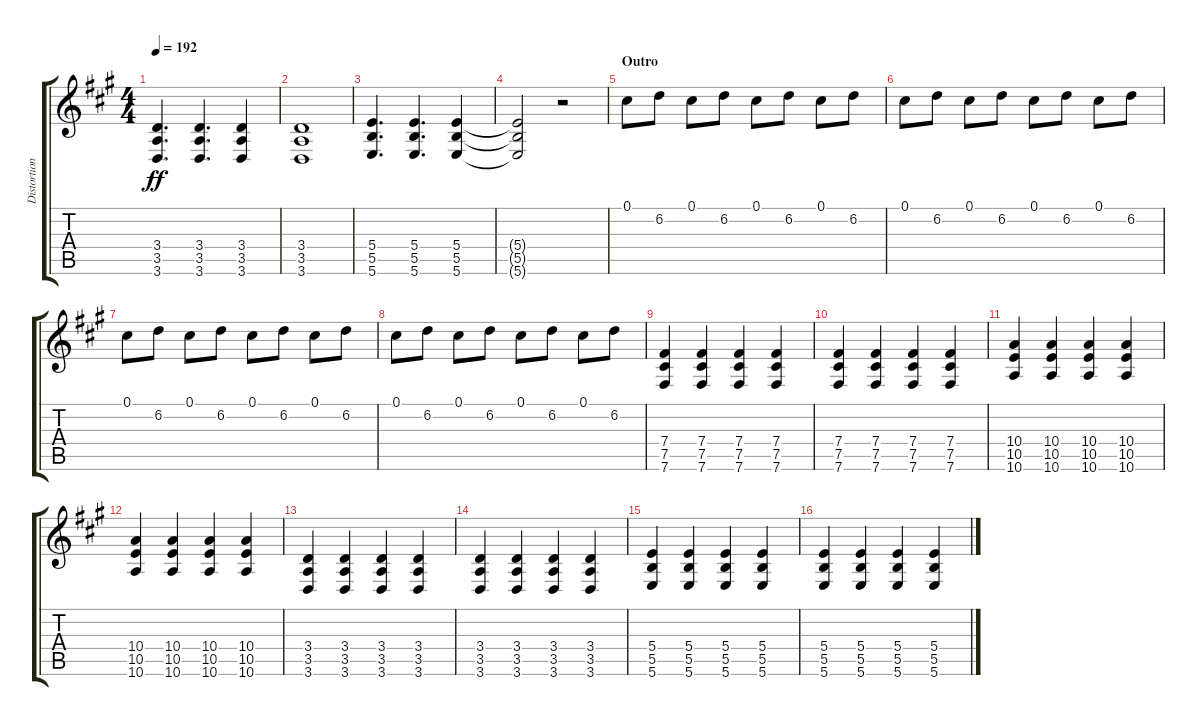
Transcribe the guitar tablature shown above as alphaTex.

\track ("Distortion Guitar 2" "Distortion") {instrument distortionguitar}
\staff {score tabs}
\tuning (Db4 Ab3 E3 B2 Gb2 B1) {hide}
\ts (4 4)
\tempo 192
\clef g2
\ks a
(3.4 3.5 3.6).4{d dy ff} (3.4 3.5 3.6).4{d} (3.4 3.5 3.6).4 |
(3.4 3.5 3.6).1 |
(5.4 5.5 5.6).4{d} (5.4 5.5 5.6).4{d} (5.4 5.5 5.6).4 |
(5.4{t} 5.5{t} 5.6{t}).2 r.2 |
\section ("" "Outro")
0.1.8{txt ""} 6.2.8 0.1.8 6.2.8 0.1.8 6.2.8 0.1.8 6.2.8 |
0.1.8 6.2.8 0.1.8 6.2.8 0.1.8 6.2.8 0.1.8 6.2.8 |
0.1.8 6.2.8 0.1.8 6.2.8 0.1.8 6.2.8 0.1.8 6.2.8 |
0.1.8 6.2.8 0.1.8 6.2.8 0.1.8 6.2.8 0.1.8 6.2.8 |
(7.4 7.5 7.6).4 (7.4 7.5 7.6).4 (7.4 7.5 7.6).4 (7.4 7.5 7.6).4 |
(7.4 7.5 7.6).4 (7.4 7.5 7.6).4 (7.4 7.5 7.6).4 (7.4 7.5 7.6).4 |
(10.4 10.5 10.6).4 (10.4 10.5 10.6).4 (10.4 10.5 10.6).4 (10.4 10.5 10.6).4 |
(10.4 10.5 10.6).4 (10.4 10.5 10.6).4 (10.4 10.5 10.6).4 (10.4 10.5 10.6).4 |
(3.4 3.5 3.6).4 (3.4 3.5 3.6).4 (3.4 3.5 3.6).4 (3.4 3.5 3.6).4 |
(3.4 3.5 3.6).4 (3.4 3.5 3.6).4 (3.4 3.5 3.6).4 (3.4 3.5 3.6).4 |
(5.4 5.5 5.6).4 (5.4 5.5 5.6).4 (5.4 5.5 5.6).4 (5.4 5.5 5.6).4 |
(5.4 5.5 5.6).4 (5.4 5.5 5.6).4 (5.4 5.5 5.6).4 (5.4 5.5 5.6).4
